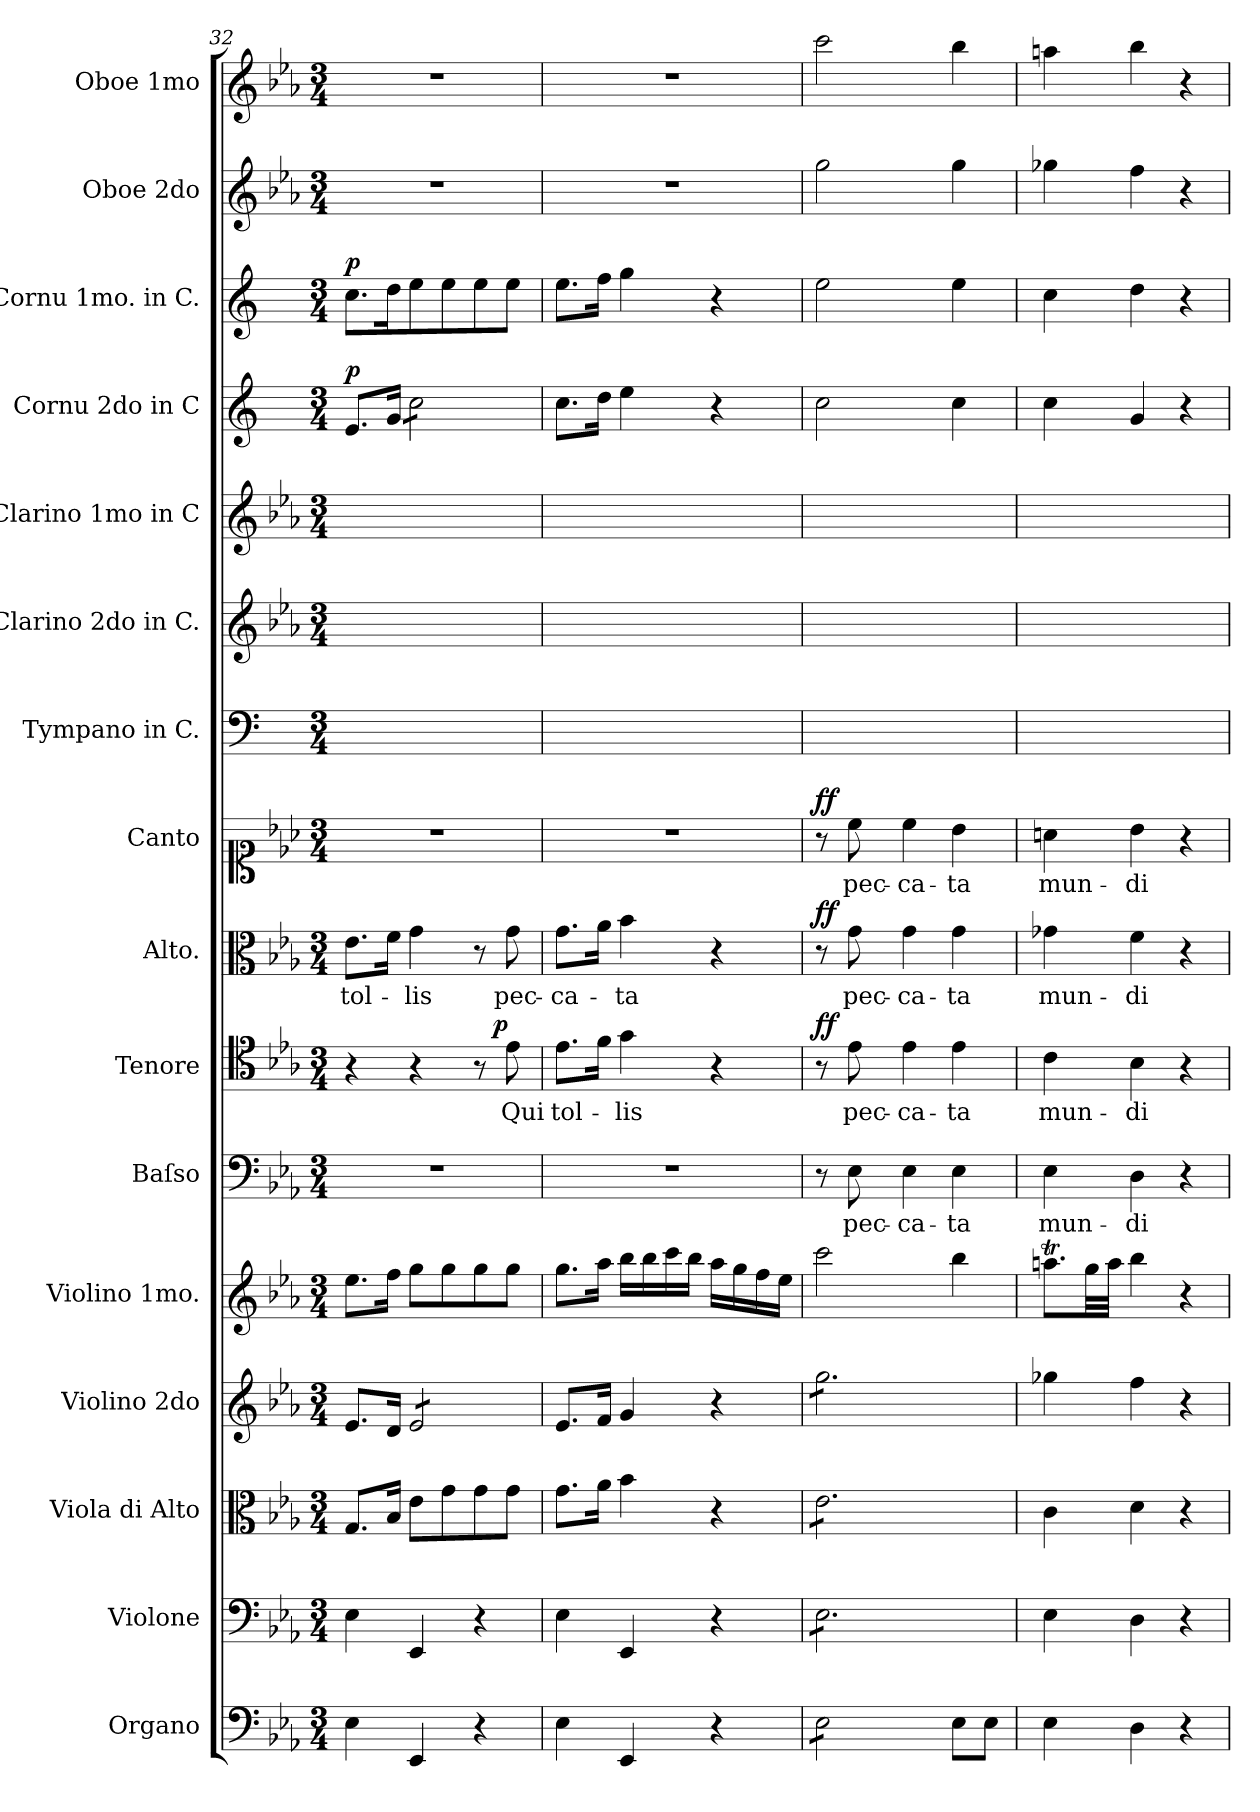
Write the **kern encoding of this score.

**kern	**kern	**dynam	**kern	**kern	**dynam	**kern	**dynam	**kern	**text	**kern	**text	**dynam	**kern	**text	**dynam	**kern	**text	**dynam	**kern	**kern	**kern	**kern	**dynam	**kern	**dynam	**kern	**dynam	**kern	**dynam
*part16	*part15	*part15	*part14	*part13	*part13	*part12	*part12	*part11	*part11	*part10	*part10	*part10	*part9	*part9	*part9	*part8	*part8	*part8	*part7	*part6	*part5	*part4	*part4	*part3	*part3	*part2	*part2	*part1	*part1
*staff16	*staff15	*staff15	*staff14	*staff13	*staff13	*staff12	*staff12	*staff11	*staff11	*staff10	*staff10	*staff10	*staff9	*staff9	*staff9	*staff8	*staff8	*staff8	*staff7	*staff6	*staff5	*staff4	*staff4	*staff3	*staff3	*staff2	*staff2	*staff1	*staff1
*I"Organo	*I"Violone	*	*I"Viola di Alto	*I"Violino 2do	*	*I"Violino 1mo.	*	*I"Baſso	*	*I"Tenore	*	*	*I"Alto.	*	*	*I"Canto	*	*	*I"Tympano in C.	*I"Clarino 2do in C.	*I"Clarino 1mo in C	*I"Cornu 2do in C	*	*I"Cornu 1mo. in C.	*	*I"Oboe 2do	*	*I"Oboe 1mo	*
*I'org	*I'vlne	*	*	*I'vl 2	*	*I'vl 1	*	*I'B	*	*I'T	*	*	*I'A	*	*	*	*	*	*	*I'clno 1 in C	*	*I'cor 2 in C	*	*I'cor 1 in C	*	*I'ob 2	*	*I'ob 1	*
*clefF4	*clefF4	*	*clefC3	*clefG2	*	*clefG2	*	*clefF4	*	*clefC4	*	*	*clefC3	*	*	*clefC1	*	*	*clefF4	*clefG2	*clefG2	*clefG2	*	*clefG2	*	*clefG2	*	*clefG2	*
*	*	*	*	*	*	*	*	*	*	*	*	*	*	*	*	*	*	*	*	*	*	*ITrd5c9	*	*ITrd5c9	*	*	*	*	*
*k[b-e-a-]	*k[b-e-a-]	*	*k[b-e-a-]	*k[b-e-a-]	*	*k[b-e-a-]	*	*k[b-e-a-]	*	*k[b-e-a-]	*	*	*k[b-e-a-]	*	*	*k[b-e-a-]	*	*	*k[]	*k[b-e-a-]	*k[b-e-a-]	*k[b-e-a-]	*	*k[b-e-a-]	*	*k[b-e-a-]	*	*k[b-e-a-]	*
*c:	*c:	*	*c:	*c:	*	*c:	*	*c:	*	*c:	*	*	*c:	*	*	*c:	*	*	*a:	*c:	*c:	*c:	*	*c:	*	*c:	*	*c:	*
*M3/4	*M3/4	*	*M3/4	*M3/4	*	*M3/4	*	*M3/4	*	*M3/4	*	*	*M3/4	*	*	*M3/4	*	*	*M3/4	*M3/4	*M3/4	*M3/4	*	*M3/4	*	*M3/4	*	*M3/4	*
=32	=32	=32	=32	=32	=32	=32	=32	=32	=32	=32	=32	=32	=32	=32	=32	=32	=32	=32	=32	=32	=32	=32	=32	=32	=32	=32	=32	=32	=32
!	!	!	!	!	!	!	!	!	!	!	!	!	!	!	!	!	!	!	!	!	!	!	!LO:DY:a	!	!LO:DY:a	!	!	!	!
4E-\	4E-\	.	8.G/L	8.e-/L	.	8.ee-\L	.	2.r	.	4r	.	.	8.e-\L	tol-	.	2.r	.	.	2.ryy	2.ryy	2.ryy	8.G/L	p.	8.e-\L	p.	2.r	.	2.r	.
.	.	.	16B-/Jk	16d/Jk	.	16ff\Jk	.	.	.	.	.	.	16f\Jk	.	.	.	.	.	.	.	.	16B-/Jk	.	16f\K	.	.	.	.	.
*	*	*	*	*tremolo	*	*	*	*	*	*	*	*	*	*	*	*	*	*	*	*	*	*	*	*	*	*	*	*	*
*	*	*	*	*	*	*	*	*	*	*	*	*	*	*	*	*	*	*	*	*	*	*tremolo	*	*	*	*	*	*	*
4EE-/	4EE-/	.	8e-\L	8e-/L	.	8gg\L	.	.	.	4r	.	.	4g\	-lis	.	.	.	.	.	.	.	8e-\L	.	8g\	.	.	.	.	.
.	.	.	8g\	8e-/	.	8gg\	.	.	.	.	.	.	.	.	.	.	.	.	.	.	.	8e-\	.	8g\	.	.	.	.	.
4r	4r	.	8g\	8e-/	.	8gg\	.	.	.	8r	.	.	8r	.	.	.	.	.	.	.	.	8e-\	.	8g\	.	.	.	.	.
!	!	!	!	!	!	!	!	!	!	!	!	!LO:DY:a:rj	!	!	!	!	!	!	!	!	!	!	!	!	!	!	!	!	!
.	.	.	8g\J	8e-/J	.	8gg\J	.	.	.	8e-\	Qui	p.	8g\	pec-	.	.	.	.	.	.	.	8e-\J	.	8g\J	.	.	.	.	.
*	*	*	*	*	*	*	*	*	*	*	*	*	*	*	*	*	*	*	*	*	*	*Xtremolo	*	*	*	*	*	*	*
*	*	*	*	*Xtremolo	*	*	*	*	*	*	*	*	*	*	*	*	*	*	*	*	*	*	*	*	*	*	*	*	*
=33	=33	=33	=33	=33	=33	=33	=33	=33	=33	=33	=33	=33	=33	=33	=33	=33	=33	=33	=33	=33	=33	=33	=33	=33	=33	=33	=33	=33	=33
4E-\	4E-\	.	8.g\L	8.e-/L	.	8.gg\L	.	2.r	.	8.e-\L	tol-	.	8.g\L	-ca-	.	2.r	.	.	2.ryy	2.ryy	2.ryy	8.e-\L	.	8.g\L	.	2.r	.	2.r	.
.	.	.	16a-\Jk	16f/Jk	.	16aa-\Jk	.	.	.	16f\Jk	.	.	16a-\Jk	.	.	.	.	.	.	.	.	16f\Jk	.	16a-\Jk	.	.	.	.	.
4EE-/	4EE-/	.	4b-\	4g/	.	16bb-\LL	.	.	.	4g\	-lis	.	4b-\	-ta	.	.	.	.	.	.	.	4g\	.	4b-\	.	.	.	.	.
.	.	.	.	.	.	16bb-\	.	.	.	.	.	.	.	.	.	.	.	.	.	.	.	.	.	.	.	.	.	.	.
.	.	.	.	.	.	16ccc\	.	.	.	.	.	.	.	.	.	.	.	.	.	.	.	.	.	.	.	.	.	.	.
.	.	.	.	.	.	16bb-\JJ	.	.	.	.	.	.	.	.	.	.	.	.	.	.	.	.	.	.	.	.	.	.	.
4r	4r	.	4r	4r	.	16aa-\LL	.	.	.	4r	.	.	4r	.	.	.	.	.	.	.	.	4r	.	4r	.	.	.	.	.
.	.	.	.	.	.	16gg\	.	.	.	.	.	.	.	.	.	.	.	.	.	.	.	.	.	.	.	.	.	.	.
.	.	.	.	.	.	16ff\	.	.	.	.	.	.	.	.	.	.	.	.	.	.	.	.	.	.	.	.	.	.	.
.	.	.	.	.	.	16ee-\JJ	.	.	.	.	.	.	.	.	.	.	.	.	.	.	.	.	.	.	.	.	.	.	.
=34	=34	=34	=34	=34	=34	=34	=34	=34	=34	=34	=34	=34	=34	=34	=34	=34	=34	=34	=34	=34	=34	=34	=34	=34	=34	=34	=34	=34	=34
!LO:TX:a:rj:t=Tutti	!	!	!	!	!	!	!	!	!	!	!	!	!	!	!	!	!	!	!	!	!	!	!	!	!	!	!	!	!
!	!	!LO:DY:a:rj	!	!	!LO:DY:a:rj	!	!LO:DY:a:rj	!	!	!	!	!LO:DY:a	!	!	!LO:DY:a	!	!	!LO:DY:a	!	!	!	!	!	!	!	!	!LO:DY:a:rj	!	!LO:DY:a:rj
*tremolo	*	*	*	*	*	*	*	*	*	*	*	*	*	*	*	*	*	*	*	*	*	*	*	*	*	*	*	*	*
*	*tremolo	*	*	*	*	*	*	*	*	*	*	*	*	*	*	*	*	*	*	*	*	*	*	*	*	*	*	*	*
*	*	*	*tremolo	*	*	*	*	*	*	*	*	*	*	*	*	*	*	*	*	*	*	*	*	*	*	*	*	*	*
*	*	*	*	*tremolo	*	*	*	*	*	*	*	*	*	*	*	*	*	*	*	*	*	*	*	*	*	*	*	*	*
8E-\L	8E-\L	ff&colon;	8e-\L	8gg\L	for&colon;	2ccc\	ffor.	8r	.	8r	.	ff.	8r	.	ff.	8r	.	ff.	2.ryy	2.ryy	2.ryy	2e-\	.	2g\	.	2gg\	ffor&colon;	2ccc\	ffor&colon;
8E-\	8E-\	.	8e-\	8gg\	.	.	.	8E-\	pec-	8e-\	pec-	.	8g\	pec-	.	8cc\	pec-	.	.	.	.	.	.	.	.	.	.	.	.
8E-\	8E-\	.	8e-\	8gg\	.	.	.	4E-\	-ca-	4e-\	-ca-	.	4g\	-ca-	.	4cc\	-ca-	.	.	.	.	.	.	.	.	.	.	.	.
8E-\J	8E-\	.	8e-\	8gg\	.	.	.	.	.	.	.	.	.	.	.	.	.	.	.	.	.	.	.	.	.	.	.	.	.
*Xtremolo	*	*	*	*	*	*	*	*	*	*	*	*	*	*	*	*	*	*	*	*	*	*	*	*	*	*	*	*	*
8E-\L	8E-\	.	8e-\	8gg\	.	4bb-\	.	4E-\	-ta	4e-\	-ta	.	4g\	-ta	.	4b-\	-ta	.	.	.	.	4e-\	.	4g\	.	4gg\	.	4bb-\	.
8E-\J	8E-\J	.	8e-\J	8gg\J	.	.	.	.	.	.	.	.	.	.	.	.	.	.	.	.	.	.	.	.	.	.	.	.	.
*	*	*	*	*Xtremolo	*	*	*	*	*	*	*	*	*	*	*	*	*	*	*	*	*	*	*	*	*	*	*	*	*
*	*	*	*Xtremolo	*	*	*	*	*	*	*	*	*	*	*	*	*	*	*	*	*	*	*	*	*	*	*	*	*	*
*	*Xtremolo	*	*	*	*	*	*	*	*	*	*	*	*	*	*	*	*	*	*	*	*	*	*	*	*	*	*	*	*
=35	=35	=35	=35	=35	=35	=35	=35	=35	=35	=35	=35	=35	=35	=35	=35	=35	=35	=35	=35	=35	=35	=35	=35	=35	=35	=35	=35	=35	=35
4E-\	4E-\	.	4c\	4gg-X\	.	8.aant\L	.	4E-\	mun-	4c\	mun-	.	4g-X\	mun-	.	4an\	mun-	.	2.ryy	2.ryy	2.ryy	4e-\	.	4e-\	.	4gg-X\	.	4aan\	.
.	.	.	.	.	.	32gg\LL	.	.	.	.	.	.	.	.	.	.	.	.	.	.	.	.	.	.	.	.	.	.	.
.	.	.	.	.	.	32aa\JJJ	.	.	.	.	.	.	.	.	.	.	.	.	.	.	.	.	.	.	.	.	.	.	.
4D\	4D\	.	4d\	4ff\	.	4bb-\	.	4D\	-di	4B-\	-di	.	4f\	-di	.	4b-\	-di	.	.	.	.	4B-/	.	4f\	.	4ff\	.	4bb-\	.
4r	4r	.	4r	4r	.	4r	.	4r	.	4r	.	.	4r	.	.	4r	.	.	.	.	.	4r	.	4r	.	4r	.	4r	.
=	=	=	=	=	=	=	=	=	=	=	=	=	=	=	=	=	=	=	=	=	=	=	=	=	=	=	=	=	=
*-	*-	*-	*-	*-	*-	*-	*-	*-	*-	*-	*-	*-	*-	*-	*-	*-	*-	*-	*-	*-	*-	*-	*-	*-	*-	*-	*-	*-	*-
